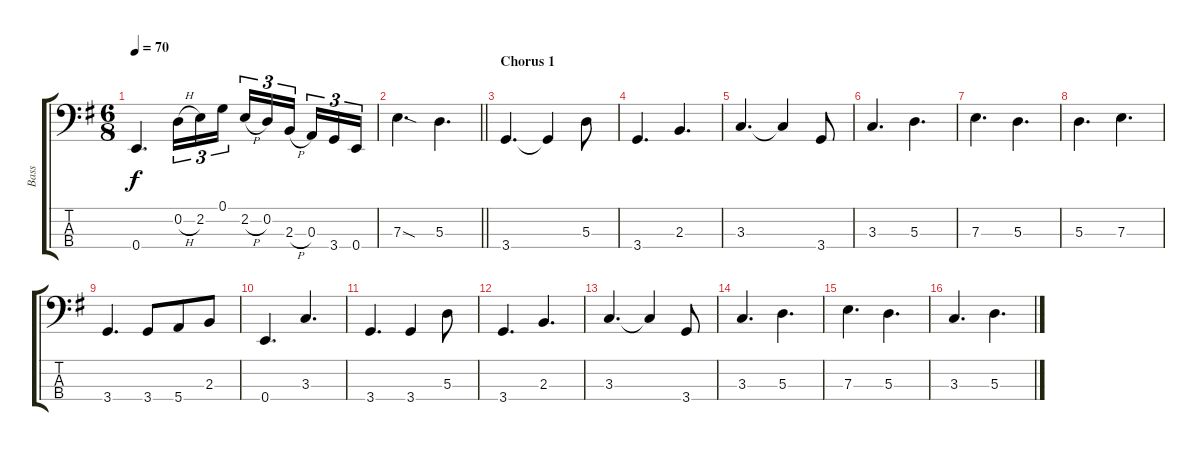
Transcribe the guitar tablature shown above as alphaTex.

\track ("Bass" "Bass") {instrument electricbassfinger}
\staff {score tabs}
\tuning (G2 D2 A1 E1) {hide}
\ts (6 8)
\tempo 70
\clef f4
\ks g
0.4.4{d dy f} 0.2{h}.16{tu (3 2)} 2.2.16{tu (3 2)} 0.1.16{tu (3 2) beam splitsecondary} 2.2{h}.16{tu (3 2)} 0.2.16{tu (3 2)} 2.3{h}.16{tu (3 2) beam splitsecondary} 0.3.16{tu (3 2)} 3.4.16{tu (3 2)} 0.4.16{tu (3 2)} |
\barLineRight lightlight
7.3{sod}.4{d} 5.3.4{d} |
\section ("" "Chorus 1")
3.4.4{d} 3.4{t}.4 5.3.8 |
3.4.4{d} 2.3.4{d} |
3.3.4{d} 3.3{t}.4 3.4.8 |
3.3.4{d} 5.3.4{d} |
7.3.4{d} 5.3.4{d} |
5.3.4{d} 7.3.4{d} |
3.4.4{d} 3.4.8 5.4.8 2.3.8 |
0.4.4{d} 3.3.4{d} |
3.4.4{d} 3.4.4 5.3.8 |
3.4.4{d} 2.3.4{d} |
3.3.4{d} 3.3{t}.4 3.4.8 |
3.3.4{d} 5.3.4{d} |
7.3.4{d} 5.3.4{d} |
3.3.4{d} 5.3.4{d}
